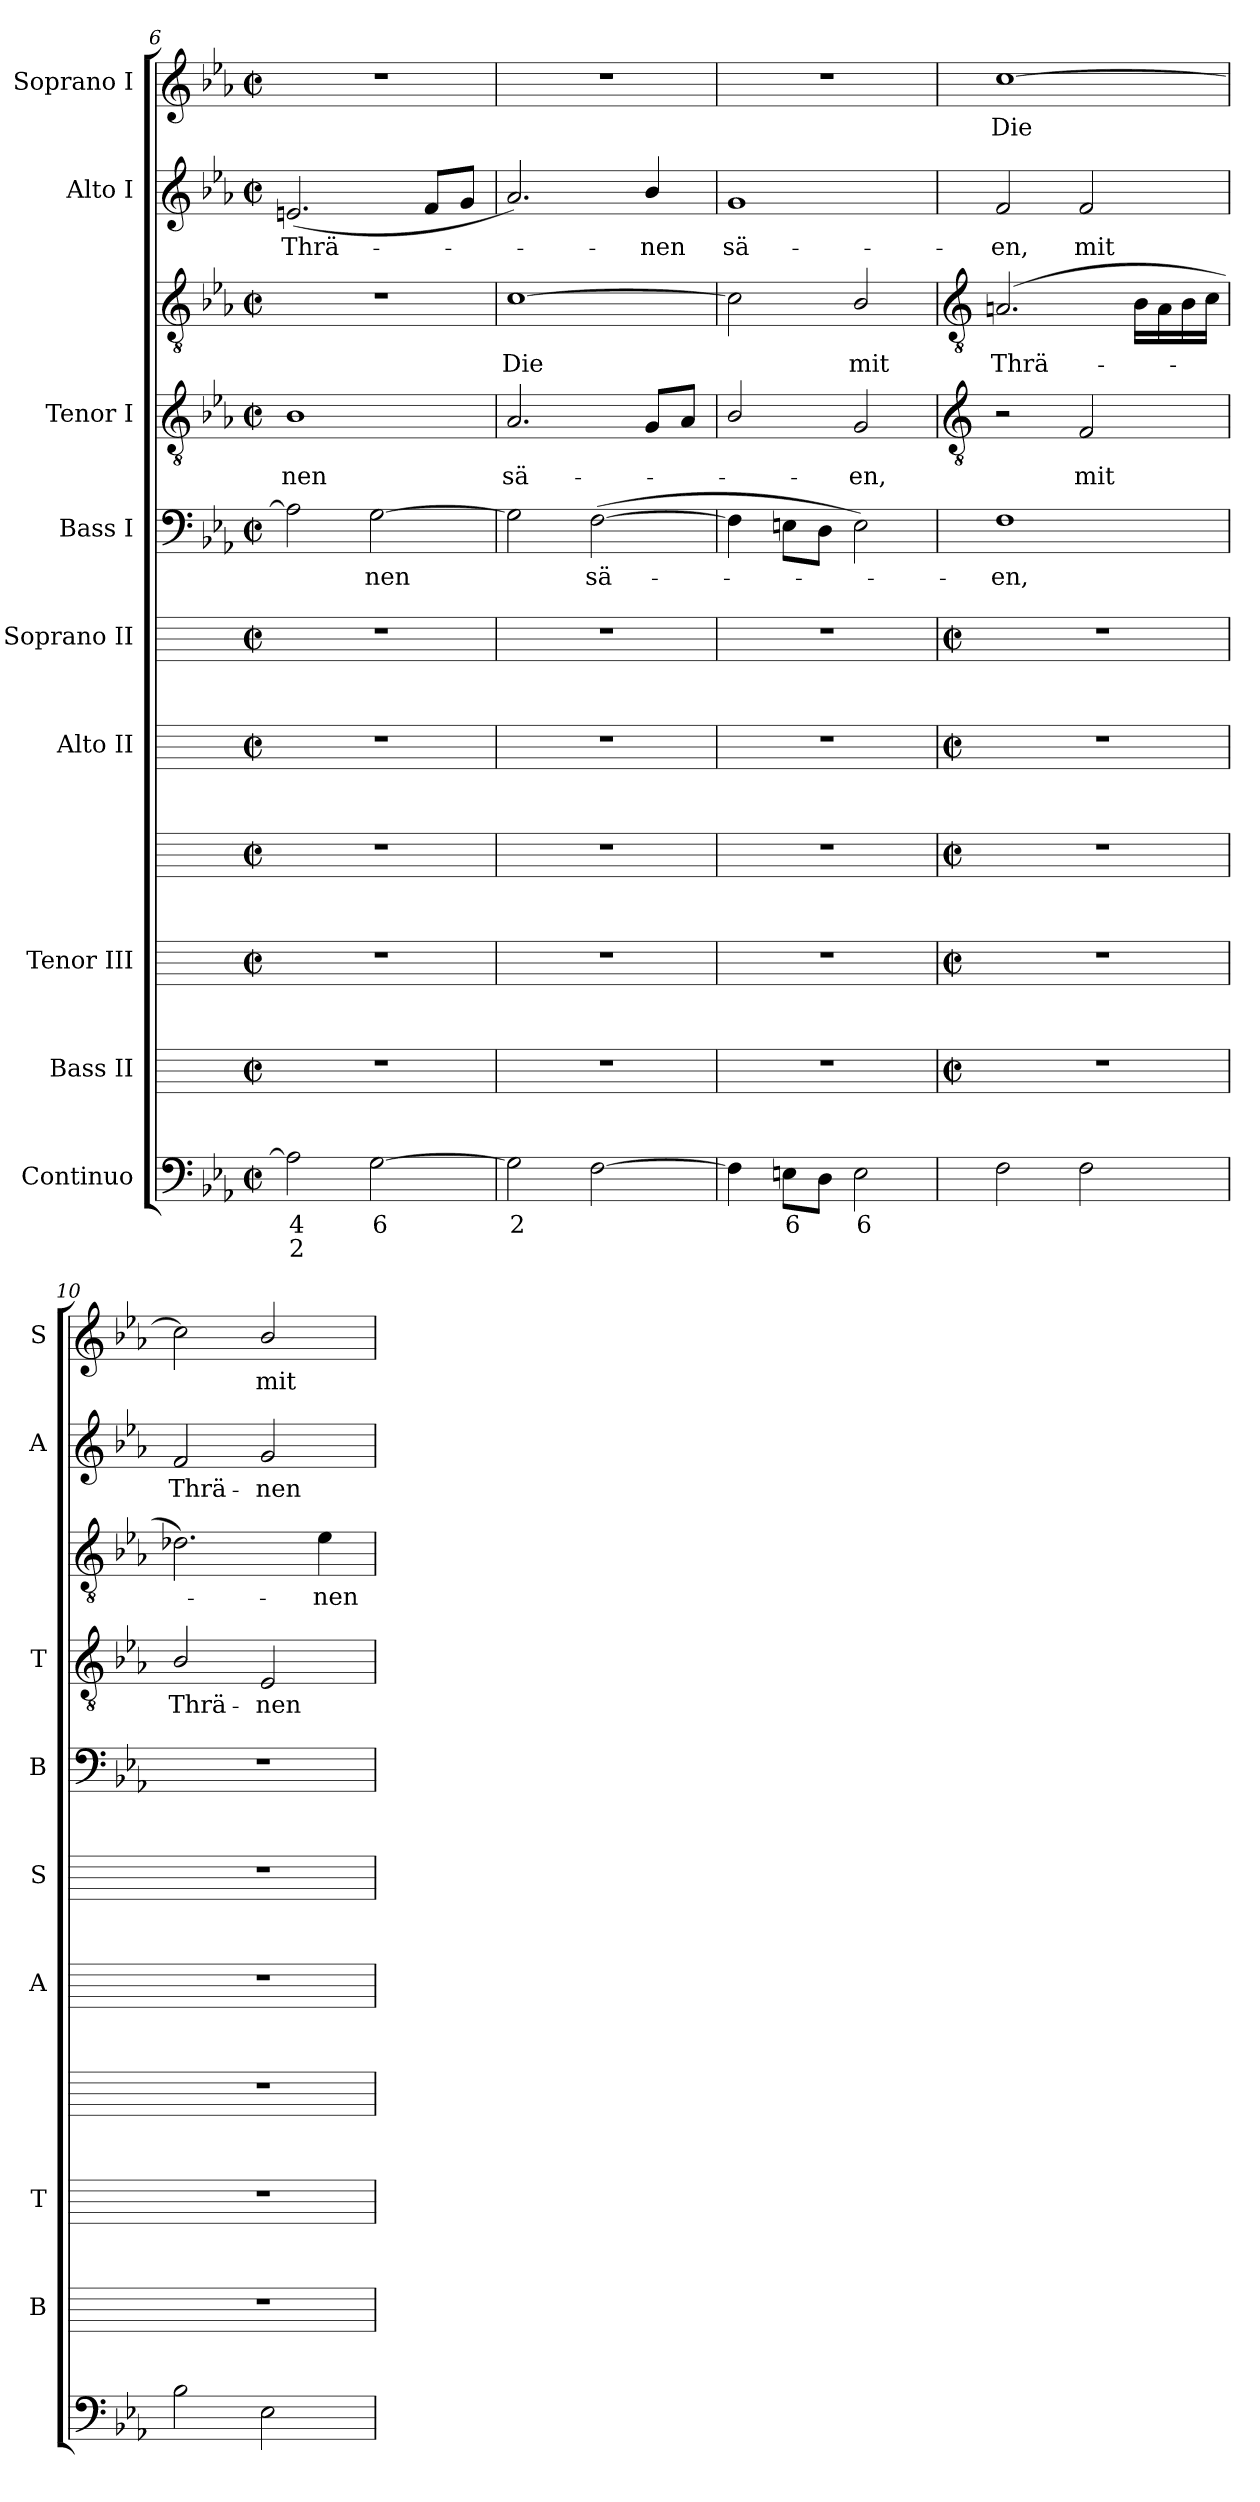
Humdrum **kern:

**kern	**text	**text	**kern	**kern	**kern	**kern	**kern	**kern	**text	**kern	**text	**kern	**text	**kern	**text	**kern	**text
*part9	*part9	*part9	*part8	*part7	*part7	*part6	*part5	*part4	*part4	*part3	*part3	*part3	*part3	*part2	*part2	*part1	*part1
*staff11	*staff11	*staff11	*staff10	*staff9	*staff8	*staff7	*staff6	*staff5	*staff5	*staff4	*staff4	*staff3	*staff3	*staff2	*staff2	*staff1	*staff1
*I"Continuo	*	*	*I"Bass II	*I"Tenor III	*	*I"Alto II	*I"Soprano II	*I"Bass I	*	*I"Tenor I	*	*	*	*I"Alto I	*	*I"Soprano I	*
*	*	*	*I'B	*I'T	*	*I'A	*I'S	*I'B	*	*I'T	*	*	*	*I'A	*	*I'S	*
*clefF4	*	*	*	*	*	*	*	*clefF4	*	*clefGv2	*	*clefGv2	*	*clefG2	*	*clefG2	*
*k[b-e-a-]	*	*	*	*	*	*	*	*k[b-e-a-]	*	*k[b-e-a-]	*	*k[b-e-a-]	*	*k[b-e-a-]	*	*k[b-e-a-]	*
*E-:	*	*	*	*	*	*	*	*E-:	*	*E-:	*	*E-:	*	*E-:	*	*E-:	*
*M2/2	*	*	*M2/2	*M2/2	*M2/2	*M2/2	*M2/2	*M2/2	*	*M2/2	*	*M2/2	*	*M2/2	*	*M2/2	*
*met(c|)	*	*	*met(c|)	*met(c|)	*met(c|)	*met(c|)	*met(c|)	*met(c|)	*	*met(c|)	*	*met(c|)	*	*met(c|)	*	*met(c|)	*
=6	=6	=6	=6	=6	=6	=6	=6	=6	=6	=6	=6	=6	=6	=6	=6	=6	=6
!	!LO:LY:b	!LO:LY:b	!	!	!	!	!	!	!	!	!LO:LY:b	!	!	!	!LO:LY:b	!	!
2A-]	4	2	1r	1r	1r	1r	1r	2A-]	.	1B-	nen	1r	.	(<2.en	Thrä-	1r	.
!	!LO:LY:b	!	!	!	!	!	!	!	!LO:LY:b	!	!	!	!	!	!	!	!
[2G	6	.	.	.	.	.	.	[2G	nen	.	.	.	.	.	.	.	.
.	.	.	.	.	.	.	.	.	.	.	.	.	.	8fL	.	.	.
.	.	.	.	.	.	.	.	.	.	.	.	.	.	8gJ	.	.	.
=7	=7	=7	=7	=7	=7	=7	=7	=7	=7	=7	=7	=7	=7	=7	=7	=7	=7
!	!LO:LY:b	!	!	!	!	!	!	!	!	!	!LO:LY:b	!	!LO:LY:b	!	!	!	!
2G]	2	.	1r	1r	1r	1r	1r	2G]	.	2.A-	sä-	[1c	Die	2.a-)	.	1r	.
!	!	!	!	!	!	!	!	!	!LO:LY:b	!	!	!	!	!	!	!	!
[2F	.	.	.	.	.	.	.	(>[2F	sä-	.	.	.	.	.	.	.	.
!	!	!	!	!	!	!	!	!	!	!	!	!	!	!	!LO:LY:b	!	!
.	.	.	.	.	.	.	.	.	.	8GL	.	.	.	4b-/	nen	.	.
.	.	.	.	.	.	.	.	.	.	8A-J	.	.	.	.	.	.	.
=8	=8	=8	=8	=8	=8	=8	=8	=8	=8	=8	=8	=8	=8	=8	=8	=8	=8
!	!	!	!	!	!	!	!	!	!	!	!	!	!	!	!LO:LY:b	!	!
4F]	.	.	1r	1r	1r	1r	1r	4F]	.	2B-/	.	2c]	.	1g	sä-	1r	.
!	!LO:LY:b	!	!	!	!	!	!	!	!	!	!	!	!	!	!	!	!
8EnL	6	.	.	.	.	.	.	8EnL	.	.	.	.	.	.	.	.	.
8DJ	.	.	.	.	.	.	.	8DJ	.	.	.	.	.	.	.	.	.
!	!LO:LY:b	!	!	!	!	!	!	!	!	!	!LO:LY:b	!	!LO:LY:b	!	!	!	!
2E	6	.	.	.	.	.	.	2E)	.	2G	en,	2B-/	mit	.	.	.	.
!!LO:LB:g=z
=9	=9	=9	=9	=9	=9	=9	=9	=9	=9	=9	=9	=9	=9	=9	=9	=9	=9
*	*	*	*	*	*	*	*	*	*	*clefGv2	*	*clefGv2	*	*	*	*	*
*	*	*	*M2/2	*M2/2	*M2/2	*M2/2	*M2/2	*	*	*	*	*	*	*	*	*	*
*	*	*	*met(c|)	*met(c|)	*met(c|)	*met(c|)	*met(c|)	*	*	*	*	*	*	*	*	*	*
!	!	!	!	!	!	!	!	!	!LO:LY:b	!	!	!	!LO:LY:b	!	!LO:LY:b	!	!LO:LY:b
2F	.	.	1r	1r	1r	1r	1r	1F	en,	2r	.	(>2.An	Thrä-	2f	-en,	[1cc	Die
!	!	!	!	!	!	!	!	!	!	!	!LO:LY:b	!	!	!	!LO:LY:b	!	!
2F	.	.	.	.	.	.	.	.	.	2F	mit	.	.	2f	mit	.	.
.	.	.	.	.	.	.	.	.	.	.	.	16B-LL	.	.	.	.	.
.	.	.	.	.	.	.	.	.	.	.	.	16A	.	.	.	.	.
.	.	.	.	.	.	.	.	.	.	.	.	16B-	.	.	.	.	.
.	.	.	.	.	.	.	.	.	.	.	.	16cJJ	.	.	.	.	.
=10	=10	=10	=10	=10	=10	=10	=10	=10	=10	=10	=10	=10	=10	=10	=10	=10	=10
!	!	!	!	!	!	!	!	!	!	!	!LO:LY:b	!	!	!	!LO:LY:b	!	!
2B-	.	.	1r	1r	1r	1r	1r	1r	.	2B-/	Thrä-	2.d-X)	.	2f	Thrä-	2cc]	.
!	!	!	!	!	!	!	!	!	!	!	!LO:LY:b	!	!	!	!LO:LY:b	!	!LO:LY:b
2E-	.	.	.	.	.	.	.	.	.	2E-	-nen	.	.	2g	-nen	2b-/	mit
!	!	!	!	!	!	!	!	!	!	!	!	!	!LO:LY:b	!	!	!	!
.	.	.	.	.	.	.	.	.	.	.	.	4e-	nen	.	.	.	.
=	=	=	=	=	=	=	=	=	=	=	=	=	=	=	=	=	=
*-	*-	*-	*-	*-	*-	*-	*-	*-	*-	*-	*-	*-	*-	*-	*-	*-	*-
